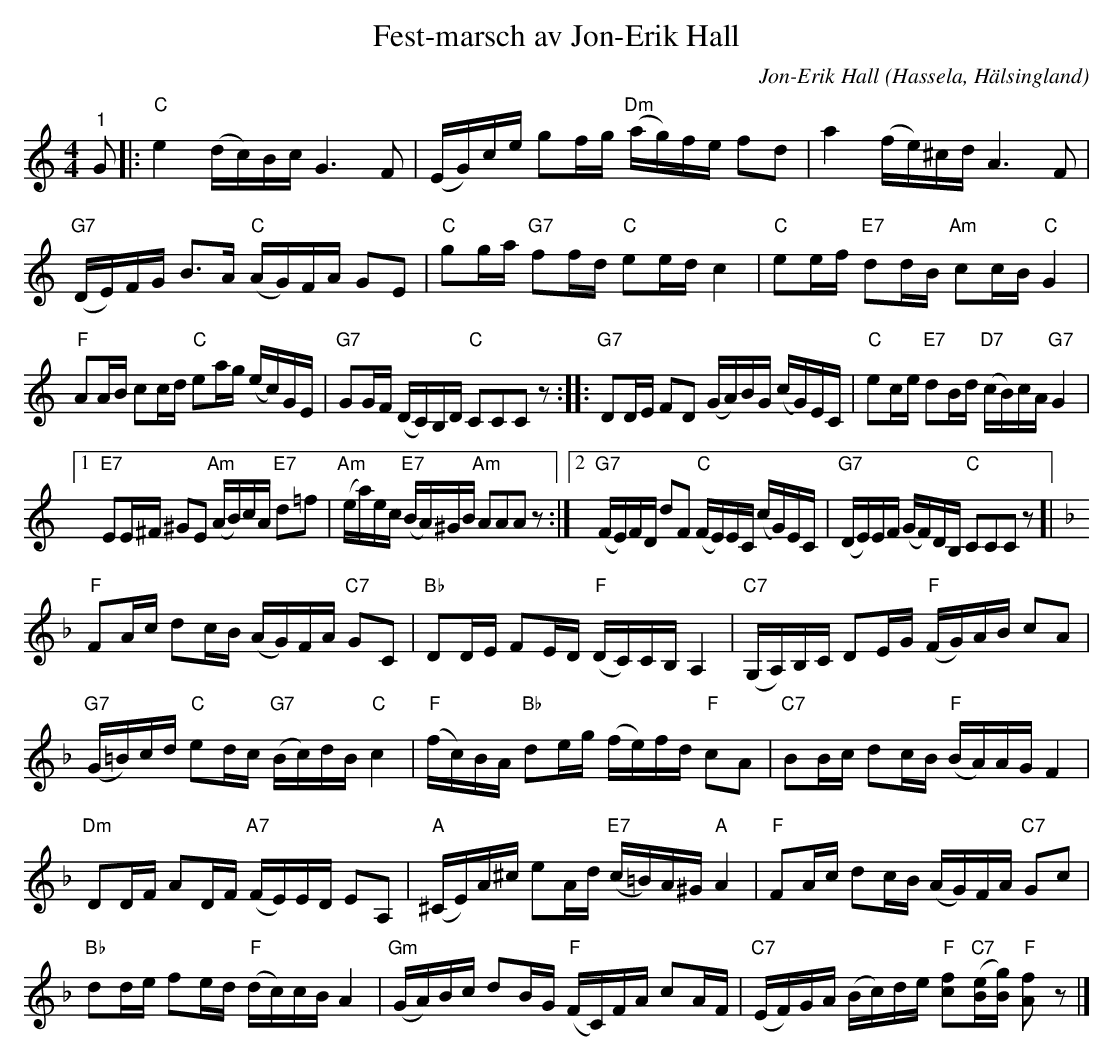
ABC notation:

X:1
T:Fest-marsch av Jon-Erik Hall
C:Jon-Erik Hall
O:Hassela, Hälsingland
L:1/16
M:4/4
K:C
V:1
"^1" G2 |:"C" e4 (dc)Bc G6 F2 | (EG)ce g2fg"Dm" (ag)fe f2d2 | a4 (fe)^cd A6 F2 |
"G7"(DE)FG B2>A2"C" (AG)FA G2E2 | "C" g2ga"G7" f2fd"C" e2ed c4 | "C" e2ef"E7" d2dB"Am" c2cB"C" G4 |
"F" A2AB c2cd "C"e2ag (ec)GE |"G7" G2GF (DC)B,D "C" C2C2C2 z2 :: "G7"D2DE F2D2 (GA)BG (cG)EC |"C" e2ce"E7" d2Bd"D7" (cB)cA"G7" G4 |1
"E7" E2E^F ^G2E2"Am" (AB)cA"E7" d2=f2 |"Am" (ea)ec"E7" (BA)^GB "Am"A2A2A2 z2 :|2 "G7"(FE)FD d2F2 "C" (FE)EC (cG)EC |"G7" (DE)EF (GF)DB, "C" C2C2C2 z2 [|
[K:F]"F" F2Ac d2cB (AG)FA"C7" G2C2 | "Bb" D2DE F2ED "F" (DC)CB, A,4 |"C7" (G,A,)B,C D2EG"F" (FG)AB c2A2 |
"G7" (G=B)cd"C" e2dc"G7" (Bc)dB"C" c4 | "F"(fc)BA "Bb"d2eg (fe)fd "F"c2A2 | "C7" B2Bc d2cB"F" (BA)AG F4 |
"Dm" D2DF A2DF "A7"(FE)ED E2A,2 |"A" (^CE)A^c e2Ad"E7" (c=B)A^G"A" A4 | "F" F2Ac d2cB (AG)FA"C7" G2c2 |
"Bb" d2de f2ed"F" (dc)cB A4 |"Gm" (GA)Bc d2BG"F" (FC)FA c2AF |"C7" (EF)GA (Bc)de"F" [cf]2"C7"([Be][Bg])"F" [Af]2 z2 |]
